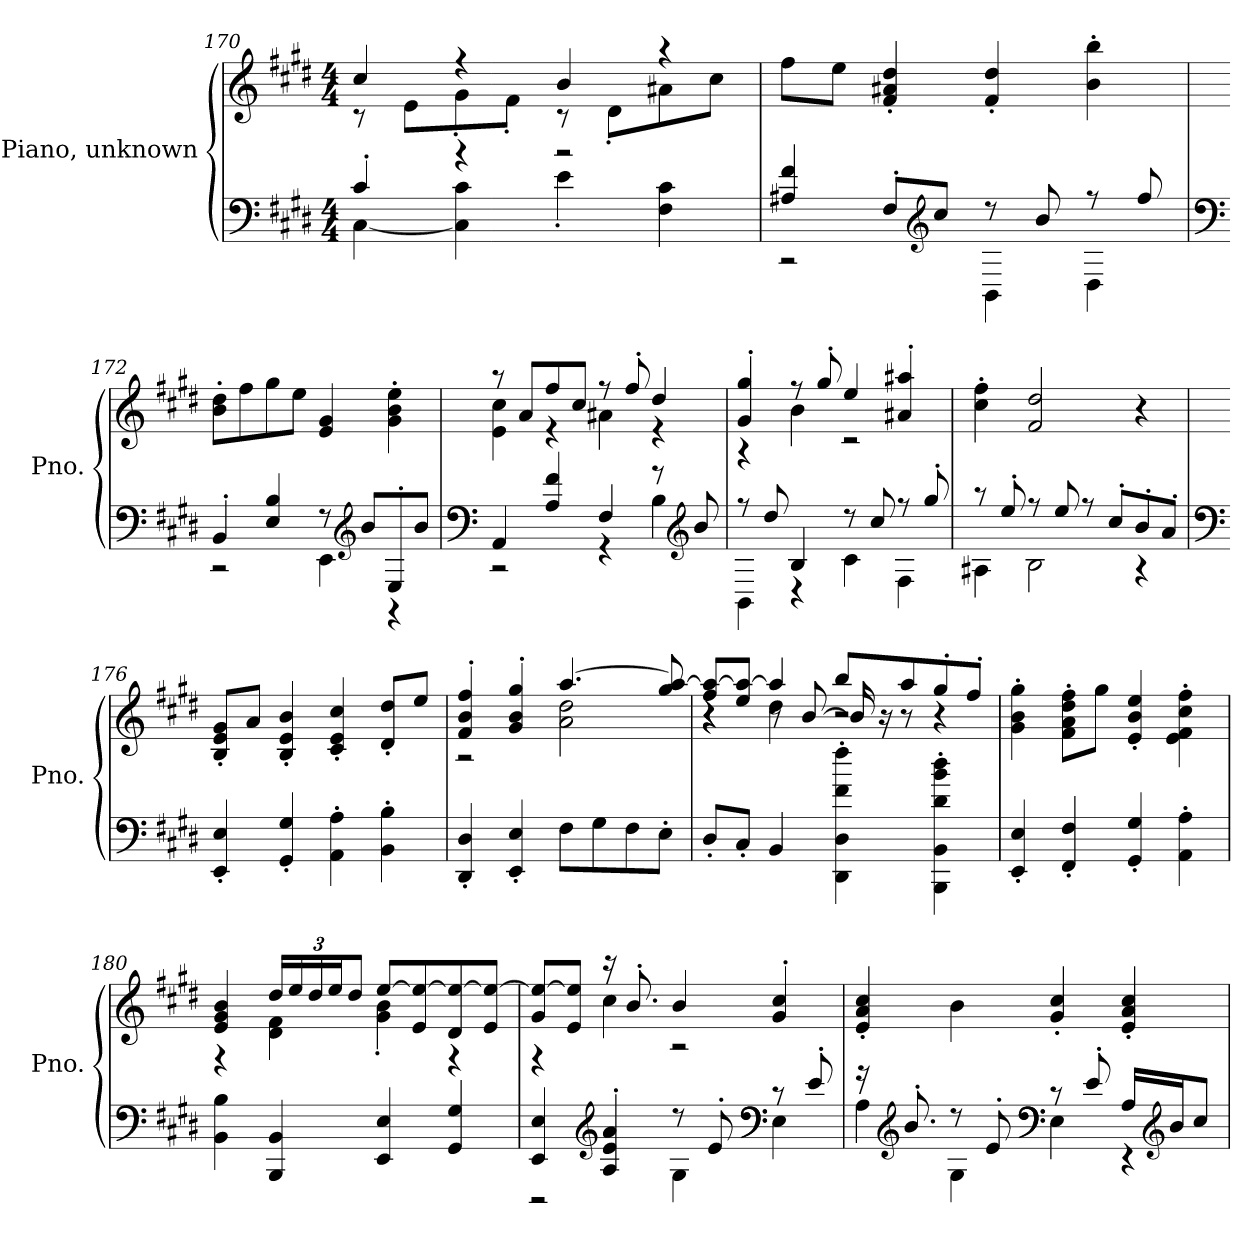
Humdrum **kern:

**kern	**kern
*part1	*part1
*staff2	*staff1
*I"Piano, unknown	*
*I'Pno.	*
*clefF4	*clefG2
*k[f#c#g#d#]	*k[f#c#g#d#]
*M4/4	*M4/4
=170	=170
*^	*^
4c#'/	[4C#\	4cc#/	8r
.	.	.	8e\L
4r	4C#\] 4c#\	4r	8g#'\
.	.	.	8f#'\J
2r	4e'\	4b/	8r
.	.	.	8d#'\L
.	4F#\ 4c#\	4r	8a#X\
.	.	.	8cc#\J
*	*	*v	*v
!!LO:LB:g=z
=171	=171	=171
4A#X/ 4f#/	2r	8ff#\L
.	.	8ee\J
8F#'/L	.	4f#/' 4a#X/' 4dd#/'
*clefG2	*	*
8cc#/J	.	.
8r	4BB\	4f#/' 4dd#/'
8b/	.	.
8r	4D#\	4b\' 4bb\'
8ff#/	.	.
=172	=172	=172
*clefF4	*	*
4BB'/	2r	8b\' 8dd#\'L
.	.	8ff#\
4E/ 4B/	.	8gg#\
.	.	8ee\J
8r	4EE\	4e/ 4g#/
*clefG2	*	*
8b/L	.	.
8E'/	4r	4g#\' 4b\' 4ee\'
8b/J	.	.
=173	=173	=173
*clefF4	*	*
*	*	*^
4AA/	2r	8r	4e\ 4cc#\
.	.	8a/L	.
4A/ 4f#/	.	8ff#/	4r
.	.	8cc#/J	.
4F#/	4r	8r	4a#X\
.	.	8ff#'/	.
8r	4B\	4dd#/	4r
*clefG2	*	*	*
8b/	.	.	.
!!LO:LB:g=z	!!
=174	=174	=174	=174
8r	4BB\	4g#/' 4gg#/'	4r
8dd#/	.	.	.
4B/	4r	8r	4b\
.	.	8gg#'/	.
8r	4c#\	4ee/	2r
8cc#/	.	.	.
8r	4F#\	4a#X/' 4aa#X/'	.
8gg#'/	.	.	.
*	*	*v	*v
=175	=175	=175
8r	4A#X\	4cc#\' 4ff#\'
8ee'/	.	.
8r	2B\	2f#/ 2dd#/
8ee/	.	.
8r	.	.
8cc#'/L	.	.
8b'/	4r	4r
8a'/J	.	.
*v	*v	*
=176	=176
*clefF4	*
4EE/' 4E/'	8B/' 8e/' 8g#/'L
.	8a/J
4GG#/' 4G#/'	4B/' 4e/' 4b/'
4AA\' 4A\'	4c#/' 4e/' 4cc#/'
4BB\' 4B\'	8d#/' 8dd#/'L
.	8ee/J
=177	=177
*	*^
4DD#/' 4D#/'	4f#/' 4b/' 4ff#/'	2r
4EE/' 4E/'	4g#/' 4b/' 4gg#/'	.
8F#\L	[4.aa/	2a\ 2dd#\
8G#\	.	.
8F#\	.	.
8E'\J	8gg#/ 8aa/_	.
!!LO:LB:g=z
=178	=178	=178
*	*	*^
8D#'/L	8ff#/ 8aa/_L	4r	4r
8C#'/J	8ee/ 8aa/_J	.	.
4BB/	4aa/]	4dd#\	8r
.	.	.	[8b/
4DD#\' 4D#\' 4f#\' 4ff#\'	8bb/L	2r	16b/]
.	.	.	16r
.	8aa/	.	8r
4BBB\' 4BB\' 4d#\' 4b\' 4dd#\'	8gg#'/	.	4r
.	8ff#'/J	.	.
*	*v	*v	*v
=179	=179
4EE/' 4E/'	4g#\' 4b\' 4gg#\'
4FF#/' 4F#/'	8f#\' 8a\' 8dd#\' 8ff#\'L
.	8gg#\J
4GG#/' 4G#/'	4e/' 4b/' 4ee/'
4AA\' 4A\'	4e\' 4f#\' 4cc#\' 4ff#\'
=180	=180
*	*^
4BB\ 4B\	4e/ 4g#/ 4b/	4r
*	*Xbrackettup	*
4BBB/ 4BB/	24dd#/LL	4d#\ 4f#\
.	24ee/	.
.	24dd#/	.
.	24ee/J	.
.	12dd#/J	.
4EE/ 4E/	[8ee/L	4g#\' 4b\'
.	8e/ 8ee/_	.
4GG#/ 4G#/	8d#/ 8ee/_	4r
.	8e/ 8ee/_J	.
!!LO:LB:g=z	!!
=181	=181	=181
*^	*	*
4EE/ 4E/	2r	8g#/ 8ee/_L	4r
.	.	8e/ 8ee/]J	.
*clefG2	*	*	*
4A/' 4e/' 4a/'	.	16r	4cc#\
.	.	8.b'/	.
8r	4G#\	4b/	2r
8e'/	.	.	.
*clefF4	*	*	*
8r	4E\	4g#/' 4cc#/'	.
8e'/	.	.	.
*	*	*v	*v
=182	=182	=182
16r	4A\	4e/' 4a/' 4cc#/'
*clefG2	*	*
8.b'/	.	.
8r	4G#\	4b\
8e'/	.	.
*clefF4	*	*
8r	4E\	4g#/' 4cc#/'
8e'/	.	.
16A/LL	4r	4e/' 4a/' 4cc#/'
*clefG2	*	*
16b/J	.	.
8cc#/J	.	.
*v	*v	*
=	=
*-	*-
